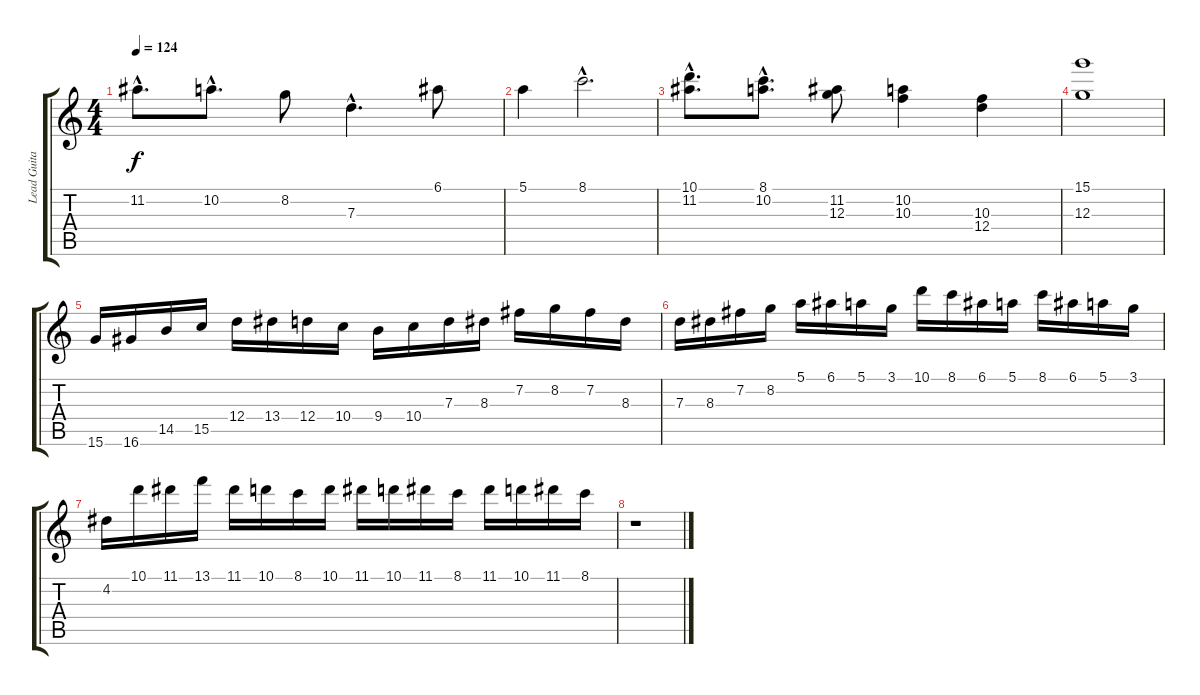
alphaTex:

\track ("Lead Guitar" "Lead Guita") {instrument distortionguitar}
\staff {score tabs}
\tuning (E4 B3 G3 D3 A2 E2) {hide}
\ts (4 4)
\tempo 124
\clef g2
\ks c
11.2{hac}.8{d dy f} 10.2{hac}.8{d} 8.2.8 7.3{hac}.4{d} 6.1.8 |
5.1.4 8.1{hac}.2{d} |
(10.1{hac} 11.2{hac}).8{d} (8.1{hac} 10.2{hac}).8{d} (11.2 12.3).8 (10.2 10.3).4 (10.3 12.4).4 |
(15.1 12.3).1 |
15.6.16 16.6.16 14.5.16 15.5.16 12.4.16 13.4.16 12.4.16 10.4.16 9.4.16 10.4.16 7.3.16 8.3.16 7.2.16 8.2.16 7.2.16 8.3.16 |
7.3.16 8.3.16 7.2.16 8.2.16 5.1.16 6.1.16 5.1.16 3.1.16 10.1.16 8.1.16 6.1.16 5.1.16 8.1.16 6.1.16 5.1.16 3.1.16 |
4.2.16 10.1.16 11.1.16 13.1.16 11.1.16 10.1.16 8.1.16 10.1.16 11.1.16 10.1.16 11.1.16 8.1.16 11.1.16 10.1.16 11.1.16 8.1.16 |
r.1
